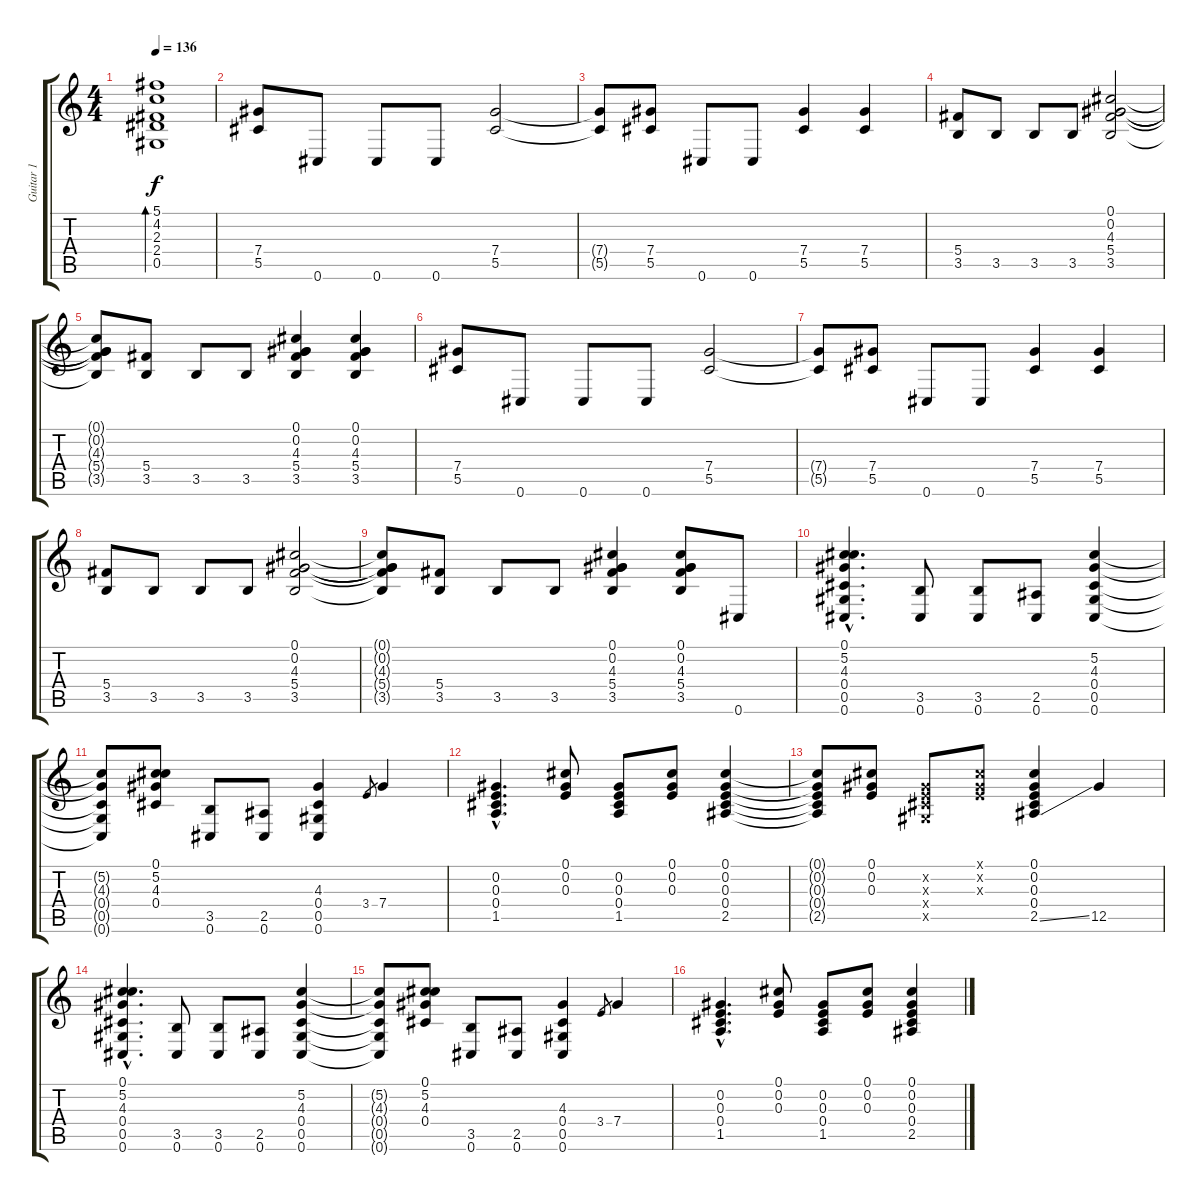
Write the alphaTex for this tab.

\track ("Guitar 1" "Guitar 1") {instrument electricguitarclean}
\staff {score tabs}
\tuning (Db4 Ab3 E3 Db3 Ab2 Db2) {hide}
\ts (4 4)
\tempo 136
\clef g2
\ks c
(5.1 4.2 2.3 2.4 0.5).1{bd 60 dy f} |
(7.4 5.5).8{instrument distortionguitar} 0.6.8 0.6.8 0.6.8 (7.4 5.5).2 |
(7.4{t} 5.5{t}).8 (7.4 5.5).8 0.6.8 0.6.8 (7.4 5.5).4 (7.4 5.5).4 |
(5.4 3.5).8 3.5.8 3.5.8 3.5.8 (0.1 0.2 4.3 5.4 3.5).2 |
(0.1{t} 0.2{t} 4.3{t} 5.4{t} 3.5{t}).8 (5.4 3.5).8 3.5.8 3.5.8 (0.1 0.2 4.3 5.4 3.5).4 (0.1 0.2 4.3 5.4 3.5).4 |
(7.4 5.5).8 0.6.8 0.6.8 0.6.8 (7.4 5.5).2 |
(7.4{t} 5.5{t}).8 (7.4 5.5).8 0.6.8 0.6.8 (7.4 5.5).4 (7.4 5.5).4 |
(5.4 3.5).8 3.5.8 3.5.8 3.5.8 (0.1 0.2 4.3 5.4 3.5).2 |
(0.1{t} 0.2{t} 4.3{t} 5.4{t} 3.5{t}).8 (5.4 3.5).8 3.5.8 3.5.8 (0.1 0.2 4.3 5.4 3.5).4 (0.1 0.2 4.3 5.4 3.5).8 0.6.8 |
(0.1{hac} 5.2{hac} 4.3{hac} 0.4{hac} 0.5{hac} 0.6{hac}).4{d} (3.5 0.6).8 (3.5 0.6).8 (2.5 0.6).8 (5.2 4.3 0.4 0.5 0.6).4 |
(5.2{t} 4.3{t} 0.4{t} 0.5{t} 0.6{t}).8 (0.1 5.2 4.3 0.4).8 (3.5 0.6).8 (2.5 0.6).8 (4.3 0.4 0.5 0.6).4 3.4.8{gr} 7.4.4 |
(0.2{hac} 0.3{hac} 0.4{hac} 1.5{hac}).4{d} (0.1 0.2 0.3).8 (0.2 0.3 0.4 1.5).8 (0.1 0.2 0.3).8 (0.1 0.2 0.3 0.4 2.5).4 |
(0.1{t} 0.2{t} 0.3{t} 0.4{t} 2.5{t}).8 (0.1 0.2 0.3).8 (0.2{x} 0.3{x} 0.4{x} 0.5{x}).8 (0.1{x} 0.2{x} 0.3{x}).8 (0.1 0.2 0.3 0.4 2.5{ss}).4 12.5.4 |
(0.1{hac} 5.2{hac} 4.3{hac} 0.4{hac} 0.5{hac} 0.6{hac}).4{d} (3.5 0.6).8 (3.5 0.6).8 (2.5 0.6).8 (5.2 4.3 0.4 0.5 0.6).4 |
(5.2{t} 4.3{t} 0.4{t} 0.5{t} 0.6{t}).8 (0.1 5.2 4.3 0.4).8 (3.5 0.6).8 (2.5 0.6).8 (4.3 0.4 0.5 0.6).4 3.4.8{gr} 7.4.4 |
(0.2{hac} 0.3{hac} 0.4{hac} 1.5{hac}).4{d} (0.1 0.2 0.3).8 (0.2 0.3 0.4 1.5).8 (0.1 0.2 0.3).8 (0.1 0.2 0.3 0.4 2.5).4
